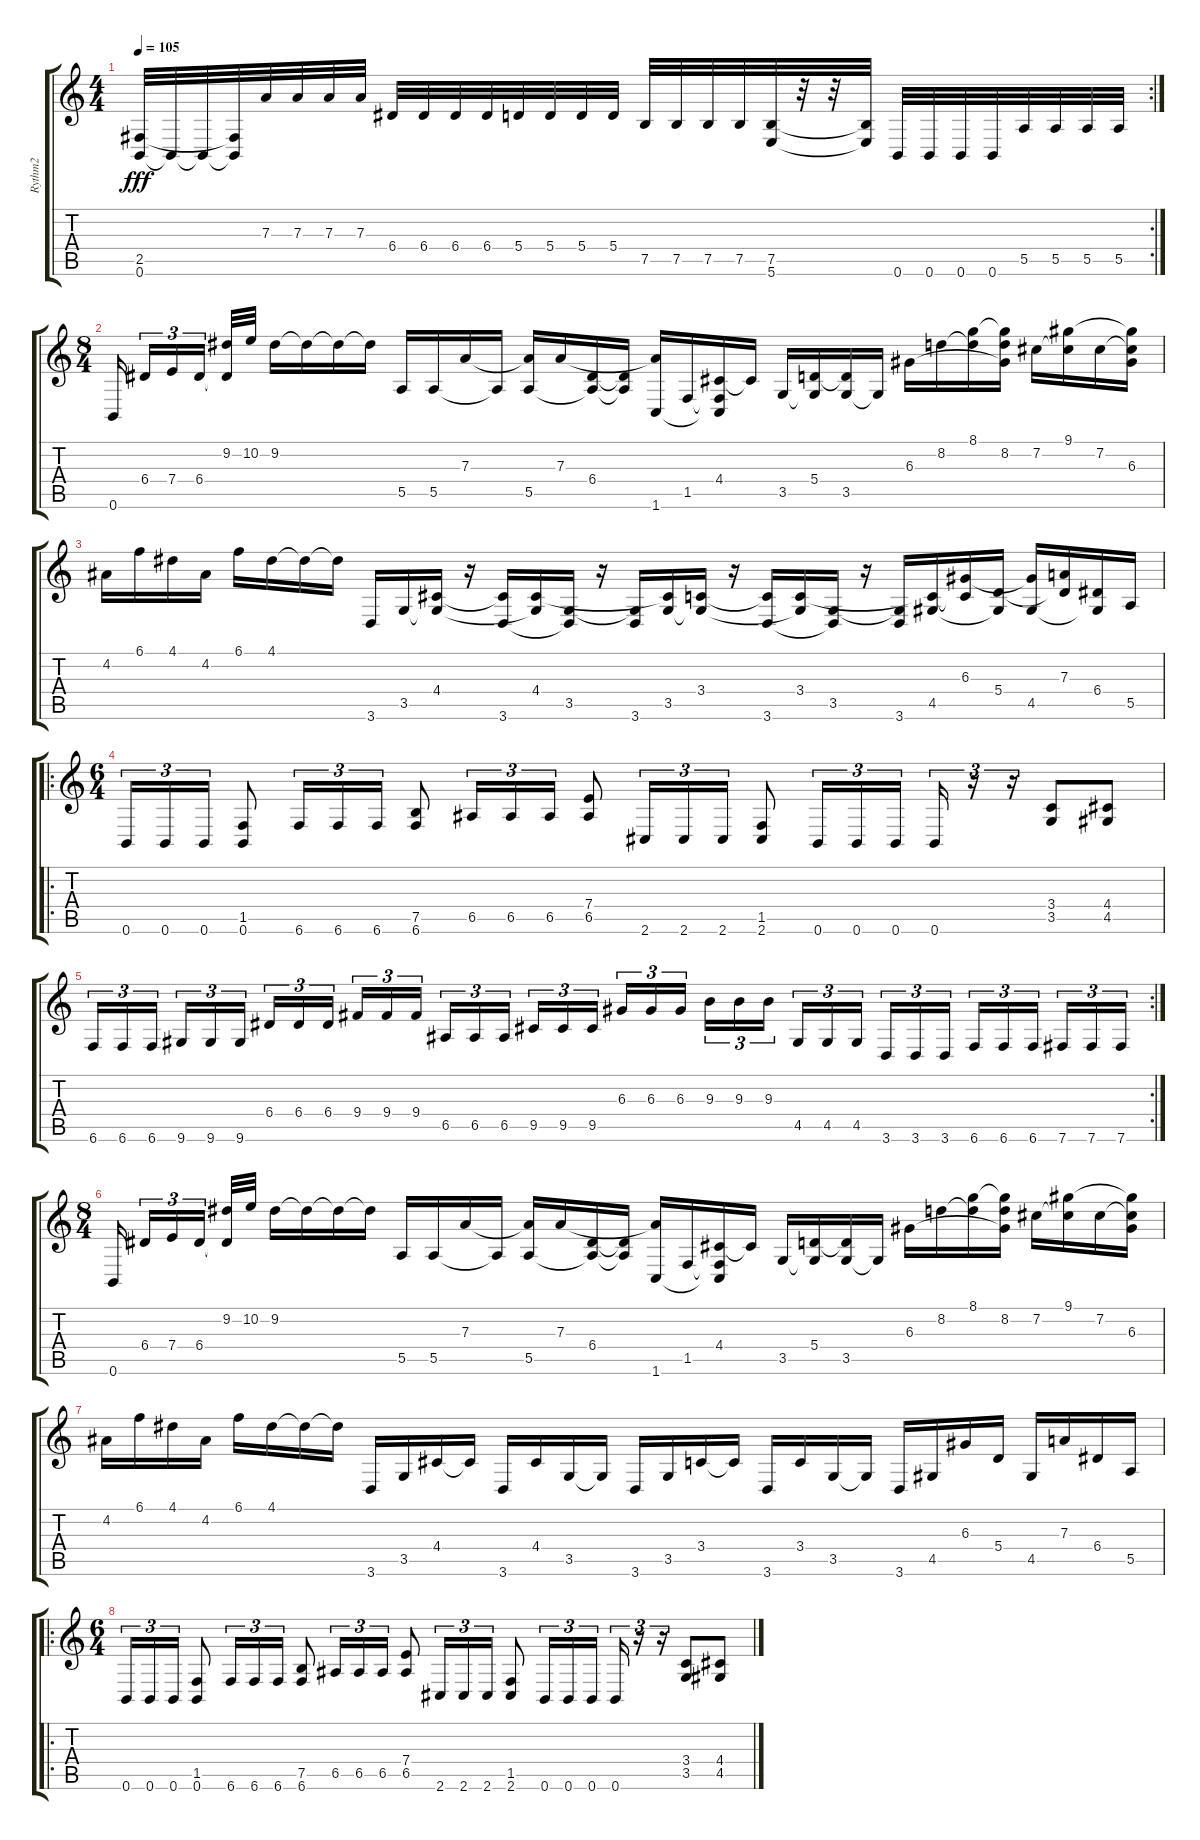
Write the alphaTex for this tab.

\track ("Rythm2" "Rythm2") {instrument distortionguitar}
\staff {score tabs}
\tuning (B3 Gb3 D3 A2 E2 B1) {hide}
\rc 2
\ts (4 4)
\tempo 105
\clef g2
\ks c
(2.5 0.6).32{dy fff} 0.6{t}.32 0.6{t}.32 (2.5{t} 0.6{t}).32 7.3.32 7.3.32 7.3.32 7.3.32 6.4.32 6.4.32 6.4.32 6.4.32 5.4.32 5.4.32 5.4.32 5.4.32 7.5.32 7.5.32 7.5.32 7.5.32 (7.5 5.6).32 r.32 r.32 (7.5{t} 5.6{t}).32 0.6.32 0.6.32 0.6.32 0.6.32 5.5.32 5.5.32 5.5.32 5.5.32 |
\ts (8 4)
0.6.16{beam splitsecondary} 6.4.16{tu (3 2)} 7.4.16{tu (3 2)} 6.4.16{tu (3 2) beam splitsecondary} (9.2 6.4{t}).32 10.2.32 9.2.16 9.2{t}.16 9.2{t}.16 9.2{t}.16 5.5.16 5.5.16 7.3.16 5.5{t}.16 (7.3{t} 5.5).16 7.3.16 (6.4 5.5{t}).16 (6.4{t} 5.5{t}).16 (7.3{t} 1.6).16 1.5.16 (4.4 1.5{t} 1.6{t}).16 4.4{t}.16 3.5.16 (5.4 3.5{t}).16 (5.4{t} 3.5).16 3.5{t}.16 6.3.16 8.2.16 (8.1 8.2{t}).16 (8.1{t} 8.2 6.3{t}).16 7.2.16 (9.1 7.2{t}).16 7.2.16 (9.1{t} 7.2{t} 6.3).16 |
4.2.16 6.1.16 4.1.16 4.2.16 6.1.16 4.1.16 4.1{t}.16 4.1{t}.16 3.6.16 3.5.16 (4.4 3.5{t}).16 r.16 (4.4{t} 3.6).16 (4.4 3.5{t}).16 (3.5 3.6{t}).16 r.16 (3.5{t} 3.6).16 (4.4{t} 3.5).16 (3.4 3.5{t}).16 r.16 (3.4{t} 3.6).16 (3.4 3.5{t}).16 (3.5 3.6{t}).16 r.16 (3.5{t} 3.6).16 (3.4{t} 4.5).16 (6.3 3.4{t}).16 (5.4 4.5{t}).16 (6.3{t} 4.5).16 (7.3 5.4{t}).16 (6.4 4.5{t}).16 5.5.16 |
\ro
\ts (6 4)
0.6.16{tu (3 2)} 0.6.16{tu (3 2)} 0.6.16{tu (3 2)} (1.5 0.6).8 6.6.16{tu (3 2)} 6.6.16{tu (3 2)} 6.6.16{tu (3 2)} (7.5 6.6).8 6.5.16{tu (3 2)} 6.5.16{tu (3 2)} 6.5.16{tu (3 2)} (7.4 6.5).8 2.6.16{tu (3 2)} 2.6.16{tu (3 2)} 2.6.16{tu (3 2)} (1.5 2.6).8 0.6.16{tu (3 2)} 0.6.16{tu (3 2)} 0.6.16{tu (3 2) beam splitsecondary} 0.6.16{tu (3 2)} r.16{tu (3 2)} r.16{tu (3 2)} (3.4 3.5).8 (4.4 4.5).8 |
\rc 2
6.6.16{tu (3 2)} 6.6.16{tu (3 2)} 6.6.16{tu (3 2) beam splitsecondary} 9.6.16{tu (3 2)} 9.6.16{tu (3 2)} 9.6.16{tu (3 2) beam splitsecondary} 6.4.16{tu (3 2)} 6.4.16{tu (3 2)} 6.4.16{tu (3 2) beam splitsecondary} 9.4.16{tu (3 2)} 9.4.16{tu (3 2)} 9.4.16{tu (3 2) beam splitsecondary} 6.5.16{tu (3 2)} 6.5.16{tu (3 2)} 6.5.16{tu (3 2) beam splitsecondary} 9.5.16{tu (3 2)} 9.5.16{tu (3 2)} 9.5.16{tu (3 2)} 6.3.16{tu (3 2)} 6.3.16{tu (3 2)} 6.3.16{tu (3 2) beam splitsecondary} 9.3.16{tu (3 2)} 9.3.16{tu (3 2)} 9.3.16{tu (3 2) beam splitsecondary} 4.5.16{tu (3 2)} 4.5.16{tu (3 2)} 4.5.16{tu (3 2) beam splitsecondary} 3.6.16{tu (3 2)} 3.6.16{tu (3 2)} 3.6.16{tu (3 2) beam splitsecondary} 6.6.16{tu (3 2)} 6.6.16{tu (3 2)} 6.6.16{tu (3 2) beam splitsecondary} 7.6.16{tu (3 2)} 7.6.16{tu (3 2)} 7.6.16{tu (3 2)} |
\ts (8 4)
0.6.16{beam splitsecondary} 6.4.16{tu (3 2)} 7.4.16{tu (3 2)} 6.4.16{tu (3 2) beam splitsecondary} (9.2 6.4{t}).32 10.2.32 9.2.16 9.2{t}.16 9.2{t}.16 9.2{t}.16 5.5.16 5.5.16 7.3.16 5.5{t}.16 (7.3{t} 5.5).16 7.3.16 (6.4 5.5{t}).16 (6.4{t} 5.5{t}).16 (7.3{t} 1.6).16 1.5.16 (4.4 1.5{t} 1.6{t}).16 4.4{t}.16 3.5.16 (5.4 3.5{t}).16 (5.4{t} 3.5).16 3.5{t}.16 6.3.16 8.2.16 (8.1 8.2{t}).16 (8.1{t} 8.2 6.3{t}).16 7.2.16 (9.1 7.2{t}).16 7.2.16 (9.1{t} 7.2{t} 6.3).16 |
4.2.16 6.1.16 4.1.16 4.2.16 6.1.16 4.1.16 4.1{t}.16 4.1{t}.16 3.6.16 3.5.16 4.4.16 4.4{t}.16 3.6.16 4.4.16 3.5.16 3.5{t}.16 3.6.16 3.5.16 3.4.16 3.4{t}.16 3.6.16 3.4.16 3.5.16 3.5{t}.16 3.6.16 4.5.16 6.3.16 5.4.16 4.5.16 7.3.16 6.4.16 5.5.16 |
\ro
\ts (6 4)
0.6.16{tu (3 2)} 0.6.16{tu (3 2)} 0.6.16{tu (3 2)} (1.5 0.6).8 6.6.16{tu (3 2)} 6.6.16{tu (3 2)} 6.6.16{tu (3 2)} (7.5 6.6).8 6.5.16{tu (3 2)} 6.5.16{tu (3 2)} 6.5.16{tu (3 2)} (7.4 6.5).8 2.6.16{tu (3 2)} 2.6.16{tu (3 2)} 2.6.16{tu (3 2)} (1.5 2.6).8 0.6.16{tu (3 2)} 0.6.16{tu (3 2)} 0.6.16{tu (3 2) beam splitsecondary} 0.6.16{tu (3 2)} r.16{tu (3 2)} r.16{tu (3 2)} (3.4 3.5).8 (4.4 4.5).8
